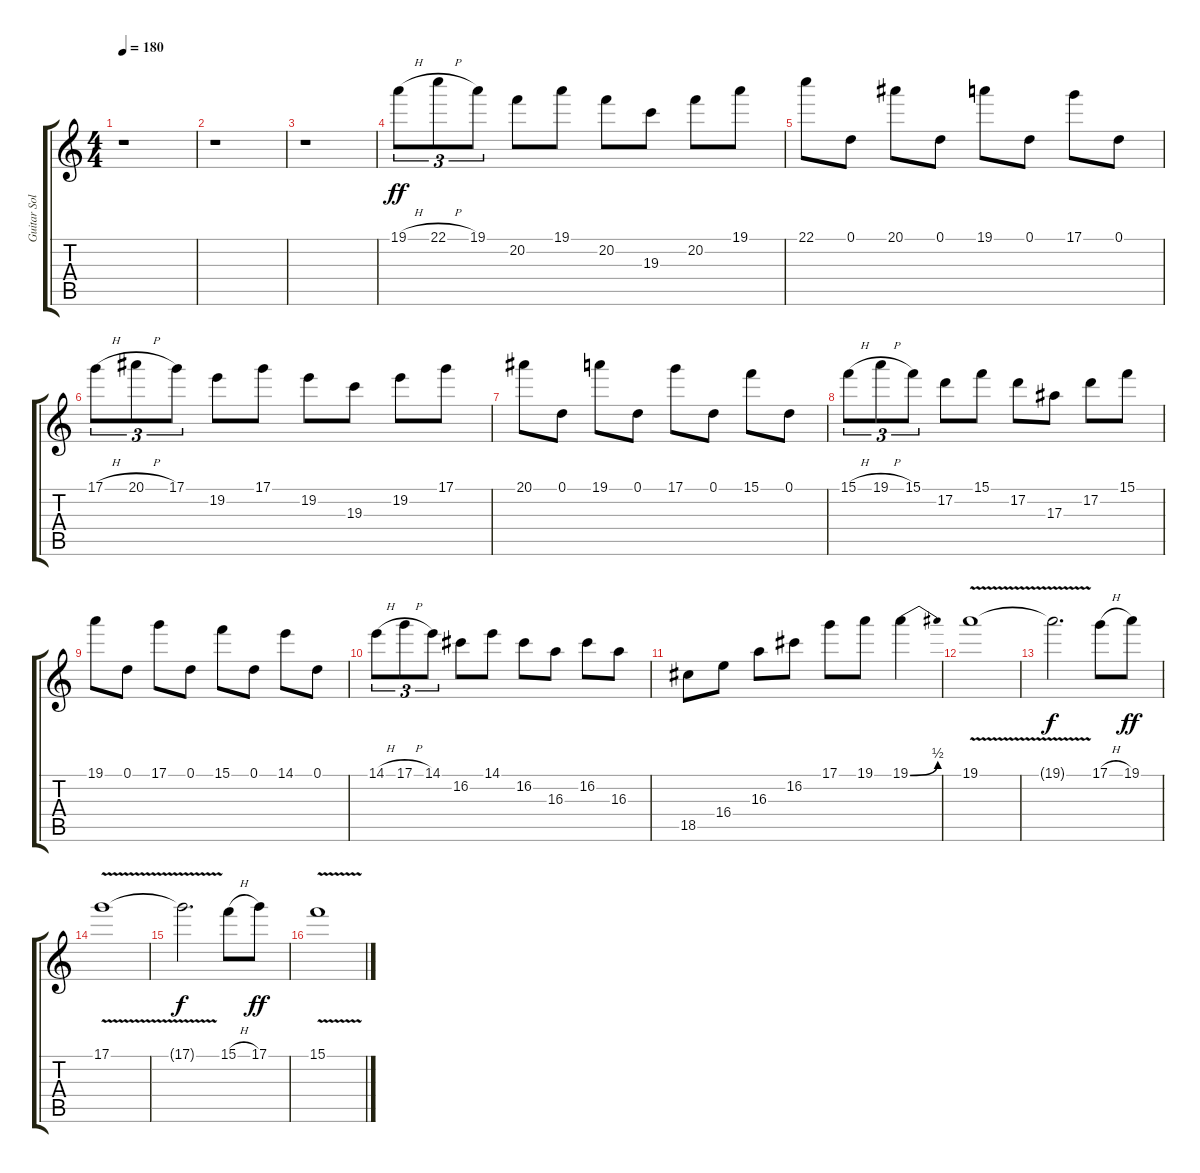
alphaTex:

\track ("Guitar Solo Harmony" "Guitar Sol") {instrument distortionguitar}
\staff {score tabs}
\tuning (D4 A3 F3 C3 G2 C2) {hide}
\ts (4 4)
\tempo 180
\clef g2
\ks c
r.1{dy ff} |
r.1 |
r.1 |
19.1{h}.8{tu (3 2)} 22.1{h}.8{tu (3 2)} 19.1.8{tu (3 2)} 20.2.8 19.1.8 20.2.8 19.3.8 20.2.8 19.1.8 |
22.1.8 0.1.8 20.1.8 0.1.8 19.1.8 0.1.8 17.1.8 0.1.8 |
17.1{h}.8{tu (3 2)} 20.1{h}.8{tu (3 2)} 17.1.8{tu (3 2)} 19.2.8 17.1.8 19.2.8 19.3.8 19.2.8 17.1.8 |
20.1.8 0.1.8 19.1.8 0.1.8 17.1.8 0.1.8 15.1.8 0.1.8 |
15.1{h}.8{tu (3 2)} 19.1{h}.8{tu (3 2)} 15.1.8{tu (3 2)} 17.2.8 15.1.8 17.2.8 17.3.8 17.2.8 15.1.8 |
19.1.8 0.1.8 17.1.8 0.1.8 15.1.8 0.1.8 14.1.8 0.1.8 |
14.1{h}.8{tu (3 2)} 17.1{h}.8{tu (3 2)} 14.1.8{tu (3 2)} 16.2.8 14.1.8 16.2.8 16.3.8 16.2.8 16.3.8 |
18.5.8 16.4.8 16.3.8 16.2.8 17.1.8 19.1.8 19.1{be (bend 0 0 60 2)}.4 |
19.1{v}.1 |
19.1{t}.2{d dy f} 17.1{h}.8 19.1.8{dy ff} |
17.1{v}.1 |
17.1{t}.2{d dy f} 15.1{h}.8 17.1.8{dy ff} |
15.1{v}.1
